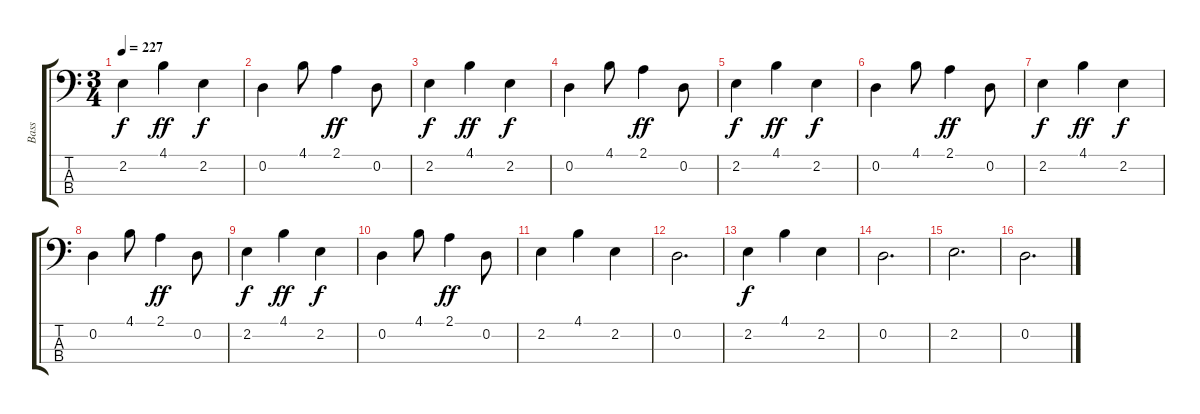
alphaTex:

\track ("Bass" "Bass") {instrument electricbassfinger}
\staff {score tabs}
\tuning (G2 D2 A1 E1) {hide}
\ts (3 4)
\tempo 227
\clef f4
\ks c
2.2.4{dy f} 4.1.4{dy ff} 2.2.4{dy f} |
0.2.4 4.1.8 2.1.4{dy ff} 0.2.8 |
2.2.4{dy f} 4.1.4{dy ff} 2.2.4{dy f} |
0.2.4 4.1.8 2.1.4{dy ff} 0.2.8 |
2.2.4{dy f} 4.1.4{dy ff} 2.2.4{dy f} |
0.2.4 4.1.8 2.1.4{dy ff} 0.2.8 |
2.2.4{dy f} 4.1.4{dy ff} 2.2.4{dy f} |
0.2.4 4.1.8 2.1.4{dy ff} 0.2.8 |
2.2.4{dy f} 4.1.4{dy ff} 2.2.4{dy f} |
0.2.4 4.1.8 2.1.4{dy ff} 0.2.8 |
2.2.4 4.1.4 2.2.4 |
0.2.2{d} |
2.2.4{dy f} 4.1.4 2.2.4 |
0.2.2{d} |
2.2.2{d} |
0.2.2{d}
